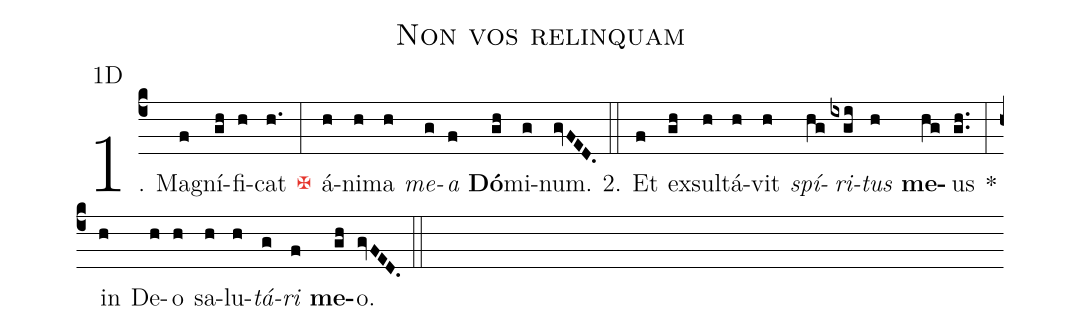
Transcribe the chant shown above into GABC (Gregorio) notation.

name:Non vos relinquam;
office-part:Antiphona;
mode:1;
annotation:1D;
%%
(c4) 1. Ma(f)gní(gh)fi(h)cat(h.) <c><v>\maltese</v></c>(:) á(h)ni(h)ma(h) <i>me</i>(g)<i>a</i>(f) <b>Dó</b>(gh)mi(g)num.(gvFED.) (::)
2. Et(f) ex(gh)sul(h)tá(h)vit(h) <i>spí</i>(hg)<i>ri</i>(ixgi)<i>tus</i>(h) <b>me</b>(hg)us(gh..) *(:) in(h) De(h)o(h) sa(h)lu(h)<i>tá</i>(g)<i>ri</i>(f) <b>me</b>(gh)o.(gvFED.) (::)
